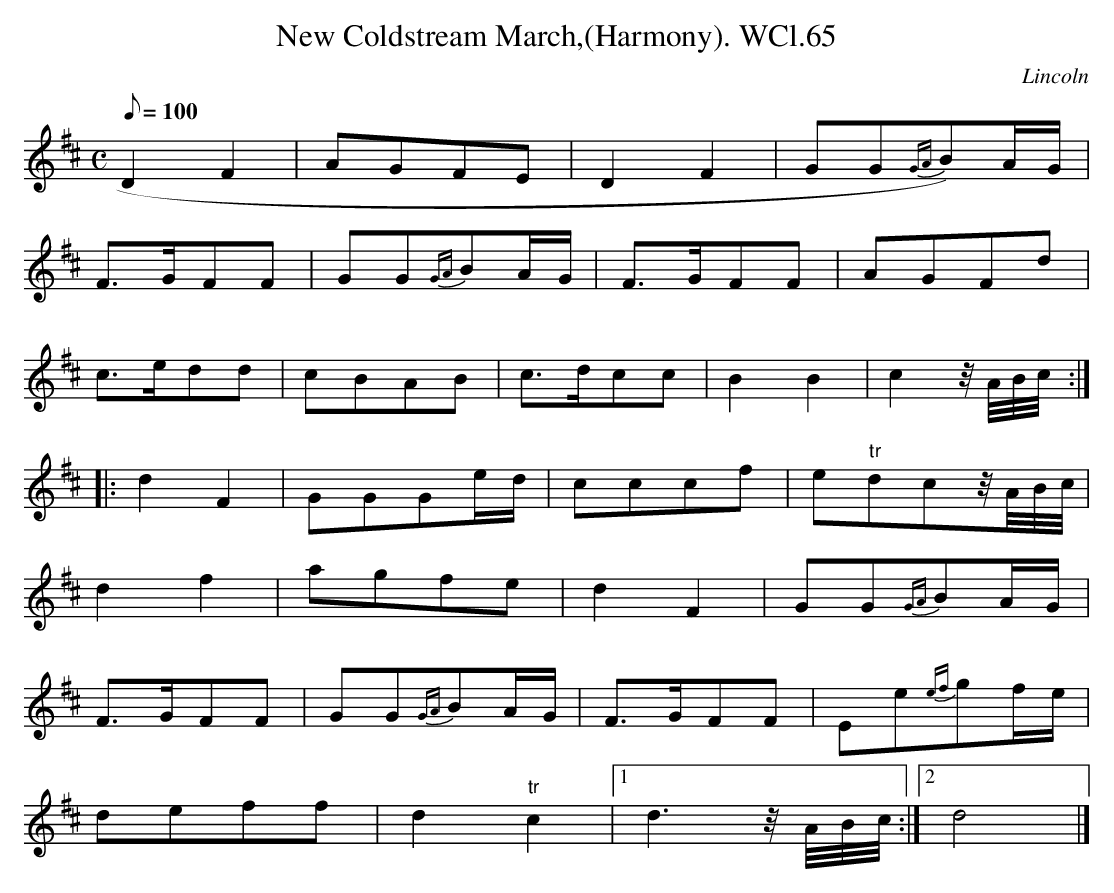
X:1
T:New Coldstream March,(Harmony). WCl.65
M:C
Q:100
O:Lincoln
K:D
D2F2|AGFE|D2F2|GG{GA}B)A/2G/2|!
F>GFF|GG{GA}BA/G/|F>GFF|AGFd|!
c>edd|cBAB|c>dcc|B2B2|
c2z/4A/4B/4c/4::!
d2F2|GGGe/d/|cccf|e"tr"dcz/4A/4B/4c/4|!
d2f2|agfe|d2F2|GG{GA}BA/G/|!
F>GFF|GG{GA}BA/G/|F>GFF|Ee{ef}gf/e/|!
deff|d2"tr"c2|1d3z/4A/4B/4c/4:|2d4|]
